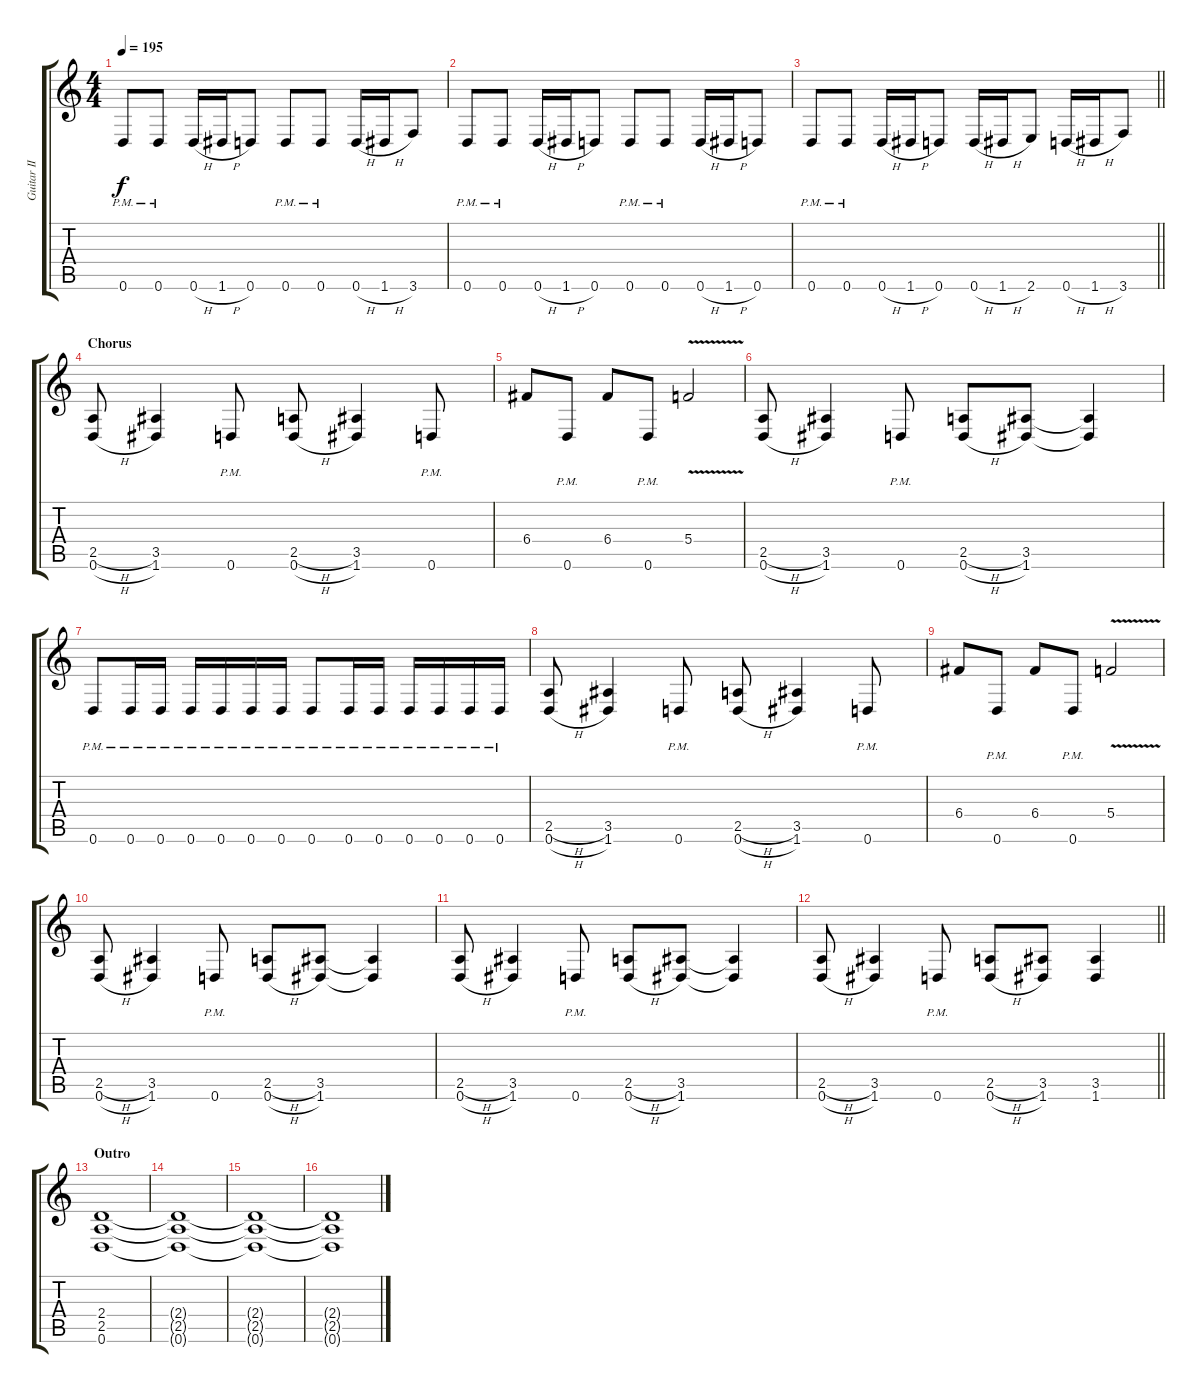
\track ("Guitar II" "Guitar II") {instrument distortionguitar}
\staff {score tabs}
\tuning (D4 A3 F3 C3 G2 D2) {hide}
\ts (4 4)
\tempo 195
\clef g2
\ks c
0.6{pm}.8{dy f} 0.6{pm}.8 0.6{h}.16 1.6{h}.16 0.6.8 0.6{pm}.8 0.6{pm}.8 0.6{h}.16 1.6{h}.16 3.6.8 |
0.6{pm}.8 0.6{pm}.8 0.6{h}.16 1.6{h}.16 0.6.8 0.6{pm}.8 0.6{pm}.8 0.6{h}.16 1.6{h}.16 0.6.8 |
\barLineRight lightlight
0.6{pm}.8 0.6{pm}.8 0.6{h}.16 1.6{h}.16 0.6.8 0.6{h}.16 1.6{h}.16 2.6.8 0.6{h}.16 1.6{h}.16 3.6.8 |
\section ("" "Chorus")
(2.5{h} 0.6{h}).8 (3.5 1.6).4 0.6{pm}.8 (2.5{h} 0.6{h}).8 (3.5 1.6).4 0.6{pm}.8 |
6.4.8 0.6{pm}.8 6.4.8 0.6{pm}.8 5.4{v}.2 |
(2.5{h} 0.6{h}).8 (3.5 1.6).4 0.6{pm}.8 (2.5{h} 0.6{h}).8 (3.5 1.6).8 (3.5{t} 1.6{t}).4 |
0.6{pm}.8 0.6{pm}.16 0.6{pm}.16 0.6{pm}.16 0.6{pm}.16 0.6{pm}.16 0.6{pm}.16 0.6{pm}.8 0.6{pm}.16 0.6{pm}.16 0.6{pm}.16 0.6{pm}.16 0.6{pm}.16 0.6{pm}.16 |
(2.5{h} 0.6{h}).8 (3.5 1.6).4 0.6{pm}.8 (2.5{h} 0.6{h}).8 (3.5 1.6).4 0.6{pm}.8 |
6.4.8 0.6{pm}.8 6.4.8 0.6{pm}.8 5.4{v}.2 |
(2.5{h} 0.6{h}).8 (3.5 1.6).4 0.6{pm}.8 (2.5{h} 0.6{h}).8 (3.5 1.6).8 (3.5{t} 1.6{t}).4 |
(2.5{h} 0.6{h}).8 (3.5 1.6).4 0.6{pm}.8 (2.5{h} 0.6{h}).8 (3.5 1.6).8 (3.5{t} 1.6{t}).4 |
\barLineRight lightlight
(2.5{h} 0.6{h}).8 (3.5 1.6).4 0.6{pm}.8 (2.5{h} 0.6{h}).8 (3.5 1.6).8 (3.5 1.6).4 |
\section ("" "Outro")
(2.4 2.5 0.6).1{volume 10} |
(2.4{t} 2.5{t} 0.6{t}).1 |
(2.4{t} 2.5{t} 0.6{t}).1 |
(2.4{t} 2.5{t} 0.6{t}).1
